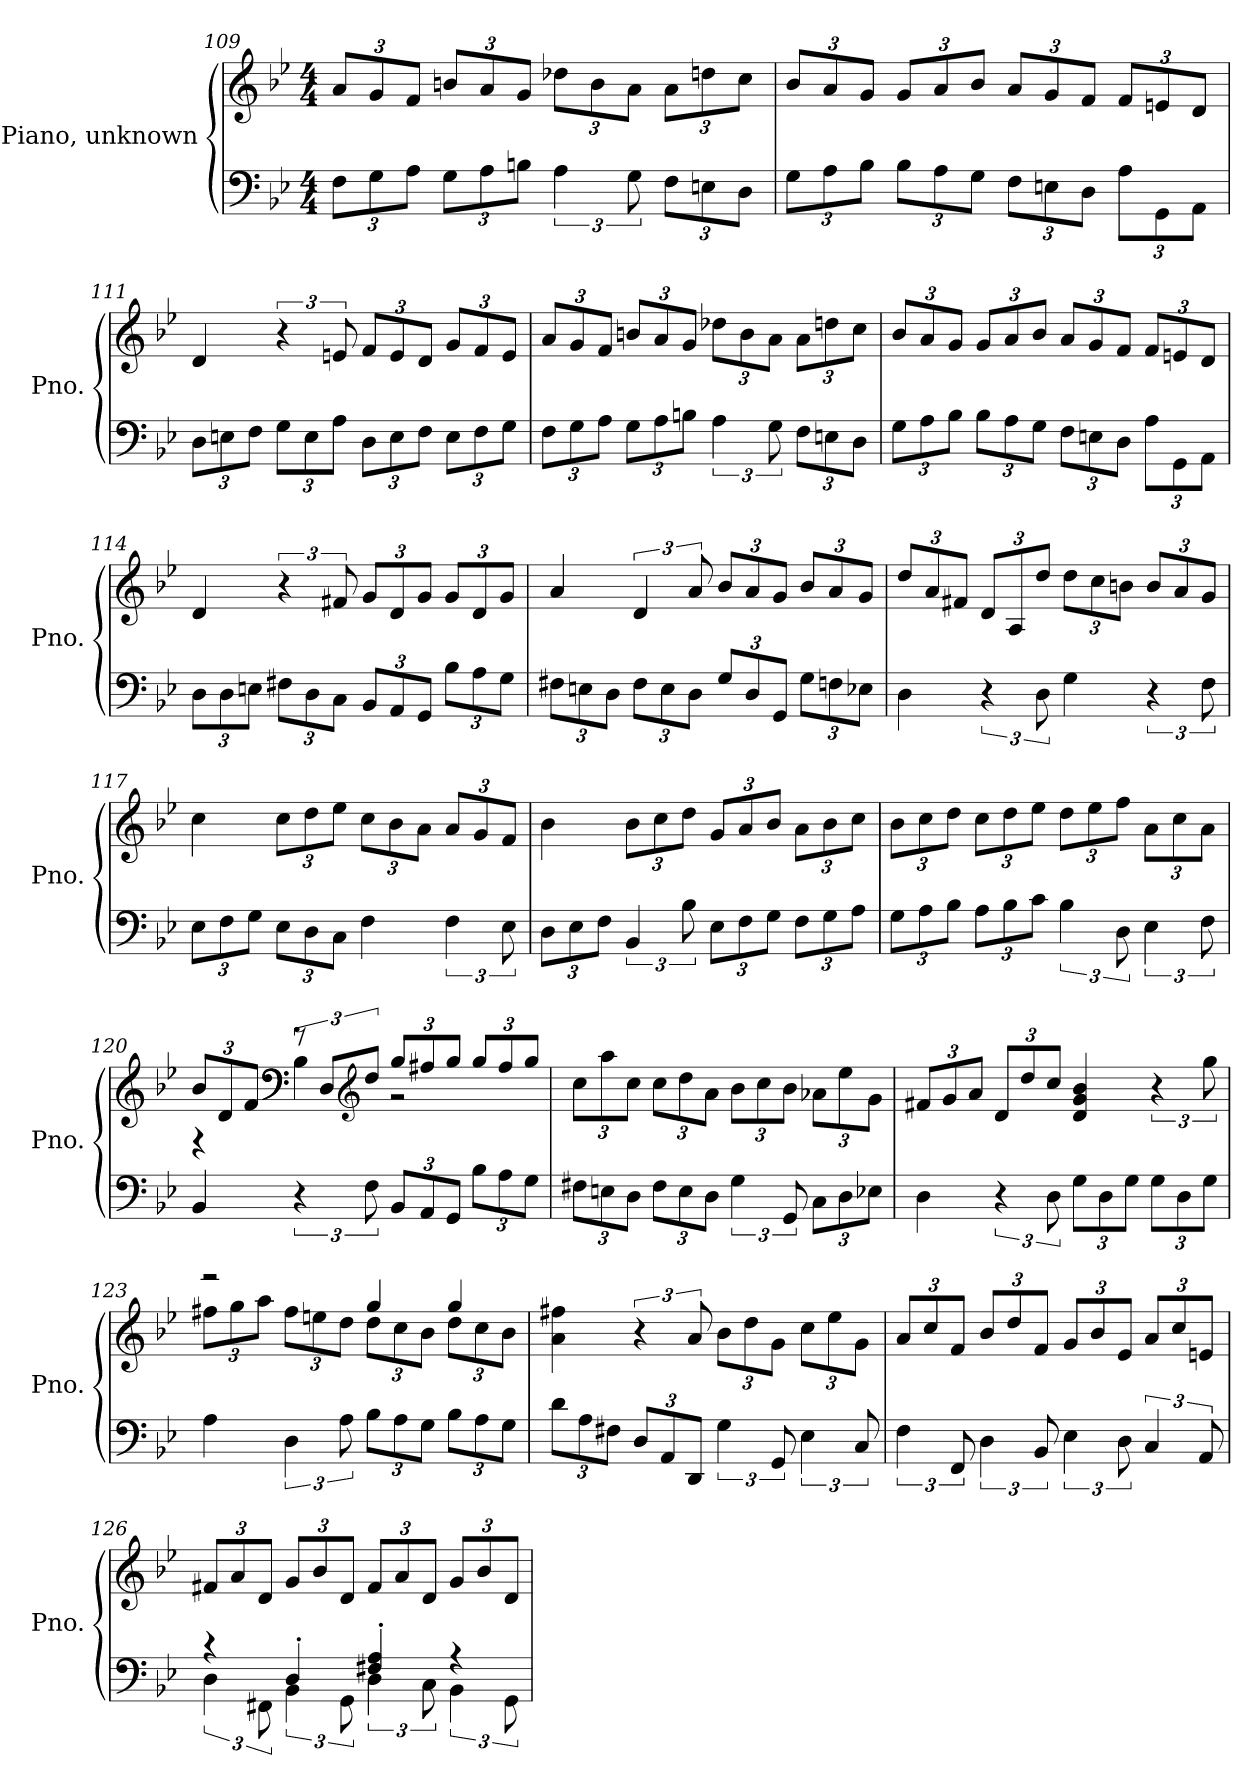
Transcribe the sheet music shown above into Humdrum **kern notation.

**kern	**kern
*part1	*part1
*staff2	*staff1
*I"Piano, unknown	*
*I'Pno.	*
*clefF4	*clefG2
*k[b-e-]	*k[b-e-]
*M4/4	*M4/4
*Xbrackettup	*Xbrackettup
=109	=109
12F\L	12a/L
12G\	12g/
12A\J	12f/J
12G\L	12bn/L
12A\	12a/
12Bn\J	12g/J
*brackettup	*
6A\	12dd-X\L
.	12b\
12G\	12a\J
*Xbrackettup	*
12F\L	12a\L
12En\	12ddn\
12D\J	12cc\J
!!LO:LB:g=z
=110	=110
12G\L	12b-/L
12A\	12a/
12B-\J	12g/J
12B-\L	12g/L
12A\	12a/
12G\J	12b-/J
12F\L	12a/L
12En\	12g/
12D\J	12f/J
12A\L	12f/L
12GG\	12en/
12AA\J	12d/J
=111	=111
12D\L	4d/
12En\	.
12F\J	.
*	*brackettup
12G\L	6r
12E\	.
12A\J	12en/
*	*Xbrackettup
12D\L	12f/L
12E\	12e/
12F\J	12d/J
12E\L	12g/L
12F\	12f/
12G\J	12e/J
=112	=112
12F\L	12a/L
12G\	12g/
12A\J	12f/J
12G\L	12bn/L
12A\	12a/
12Bn\J	12g/J
*brackettup	*
6A\	12dd-X\L
.	12b\
12G\	12a\J
*Xbrackettup	*
12F\L	12a\L
12En\	12ddn\
12D\J	12cc\J
!!LO:LB:g=z
=113	=113
12G\L	12b-/L
12A\	12a/
12B-\J	12g/J
12B-\L	12g/L
12A\	12a/
12G\J	12b-/J
12F\L	12a/L
12En\	12g/
12D\J	12f/J
12A\L	12f/L
12GG\	12en/
12AA\J	12d/J
=114	=114
12D\L	4d/
12D\	.
12En\J	.
*	*brackettup
12F#X\L	6r
12D\	.
12C\J	12f#X/
*	*Xbrackettup
12BB-/L	12g/L
12AA/	12d/
12GG/J	12g/J
12B-\L	12g/L
12A\	12d/
12G\J	12g/J
=115	=115
12F#X\L	4a/
12En\	.
12D\J	.
*	*brackettup
12F#\L	6d/
12E\	.
12D\J	12a/
*	*Xbrackettup
12G/L	12b-/L
12D/	12a/
12GG/J	12g/J
12G\L	12b-/L
12Fn\	12a/
12E-X\J	12g/J
!!LO:PB:g=z
=116	=116
4D\	12dd/L
.	12a/
.	12f#X/J
*brackettup	*
6r	12d/L
.	12A/
12D\	12dd/J
4G\	12dd\L
.	12cc\
.	12bn\J
6r	12b/L
.	12a/
12F\	12g/J
=117	=117
*Xbrackettup	*
12E-\L	4cc\
12F\	.
12G\J	.
12E-\L	12cc\L
12D\	12dd\
12C\J	12ee-\J
4F\	12cc\L
.	12b-\
.	12a\J
*brackettup	*
6F\	12a/L
.	12g/
12E-\	12f/J
=118	=118
*Xbrackettup	*
12D\L	4b-\
12E-\	.
12F\J	.
*brackettup	*
6BB-/	12b-\L
.	12cc\
12B-\	12dd\J
*Xbrackettup	*
12E-\L	12g/L
12F\	12a/
12G\J	12b-/J
12F\L	12a\L
12G\	12b-\
12A\J	12cc\J
!!LO:LB:g=z
=119	=119
12G\L	12b-\L
12A\	12cc\
12B-\J	12dd\J
12A\L	12cc\L
12B-\	12dd\
12c\J	12ee-\J
*brackettup	*
6B-\	12dd\L
.	12ee-\
12D\	12ff\J
6E-\	12a\L
.	12cc\
12F\	12a\J
=120	=120
*	*^
4BB-/	12b-/L	4r
.	12d/	.
.	12f/J	.
*	*clefF4	*
*	*brackettup	*
6r	12r	4B-\
.	12D/L	.
*	*clefG2	*
12F\	12dd/J	.
*Xbrackettup	*Xbrackettup	*
12BB-/L	12gg/L	2r
12AA/	12ff#X/	.
12GG/J	12gg/J	.
12B-\L	12gg/L	.
12A\	12ff#/	.
12G\J	12gg/J	.
*	*v	*v
=121	=121
12F#X\L	12cc\L
12En\	12aa\
12D\J	12cc\J
12F#\L	12cc\L
12E\	12dd\
12D\J	12a\J
*brackettup	*
6G\	12b-\L
.	12cc\
12GG/	12b-\J
*Xbrackettup	*
12C\L	12a-X\L
12D\	12ee-\
12E-X\J	12g\J
!!LO:LB:g=z
=122	=122
4D\	12f#X/L
.	12g/
.	12a/J
*brackettup	*
6r	12d/L
.	12dd/
12D\	12cc/J
*Xbrackettup	*
12G\L	4d/ 4g/ 4b-/
12D\	.
12G\J	.
*	*brackettup
12G\L	6r
12D\	.
12G\J	12gg\
=123	=123
*	*^
*	*	*Xbrackettup
4A\	2r	12ff#X\L
.	.	12gg\
.	.	12aa\J
*brackettup	*	*
6D\	.	12ff#\L
.	.	12een\
12A\	.	12dd\J
*Xbrackettup	*	*
12B-\L	4gg/	12dd\L
12A\	.	12cc\
12G\J	.	12b-\J
12B-\L	4gg/	12dd\L
12A\	.	12cc\
12G\J	.	12b-\J
*	*v	*v
=124	=124
12d\L	4a\ 4ff#X\
12A\	.
12F#X\J	.
*	*brackettup
12D/L	6r
12AA/	.
12DD/J	12a/
*brackettup	*Xbrackettup
6G\	12b-\L
.	12dd\
12GG/	12g\J
6E-\	12cc\L
.	12ee-\
12C/	12g\J
!!LO:LB:g=z
=125	=125
6F\	12a/L
.	12cc/
12FF/	12f/J
6D\	12b-/L
.	12dd/
12BB-/	12f/J
6E-\	12g/L
.	12b-/
12D\	12e-/J
6C/	12a/L
.	12cc/
12AA/	12en/J
=126	=126
*^	*
4r	6D\	12f#X/L
.	.	12a/
.	12FF#X\	12d/J
4D'/	6BB-\	12g/L
.	.	12b-/
.	12GG\	12d/J
4F#X/' 4A/'	6D\	12f#/L
.	.	12a/
.	12C\	12d/J
4r	6BB-\	12g/L
.	.	12b-/
.	12GG\	12d/J
*v	*v	*
=	=
*-	*-
